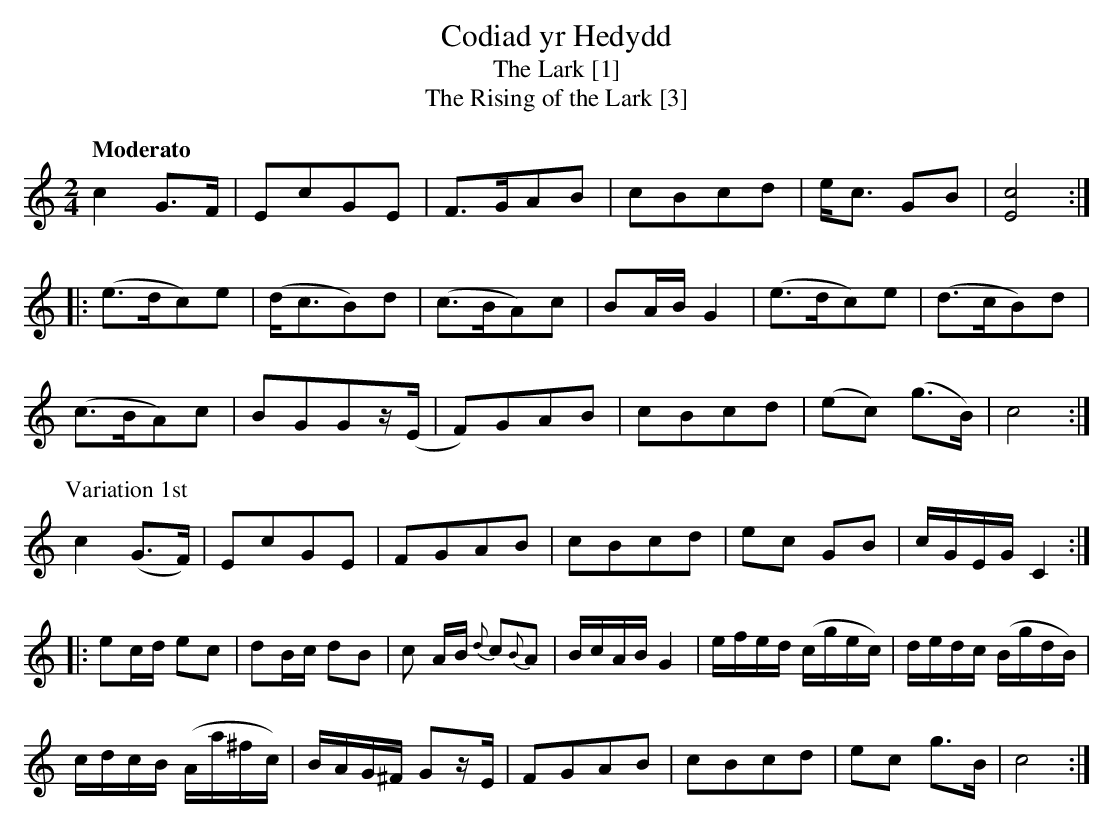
X:1
T:Codiad yr Hedydd
T:Lark [1], The
T:Rising of the Lark [3], The
M:2/4
L:1/8
Q:"Moderato"
K:C
c2 G>F|EcGE|F>GAB|cBcd|e<c GB|[E4c4]:|
|:(e>dc)e|(d<cB)d|(c>BA)c|BA/B/ G2|(e>dc)e|(d>cB)d|
(c>BA)c|BGGz/(E/|F)GAB|cBcd|(ec) (g>B)|c4!fermaga!:|
P:Variation 1st
c2 (G>F)|EcGE |FGAB|cBcd|ec GB|c/G/E/G/ C2:|
|:ec/d/ ec|dB/c/ dB|c A/B/ {d}c{B}A|B/c/A/B/ G2|e/f/e/d/ (c/g/e/c/)|d/e/d/c/ (B/g/d/B/)|
c/d/c/B/ (A/a/^f/c/)|B/A/G/^F/ Gz/E/|FGAB|cBcd|ec g>B|c4:|]
